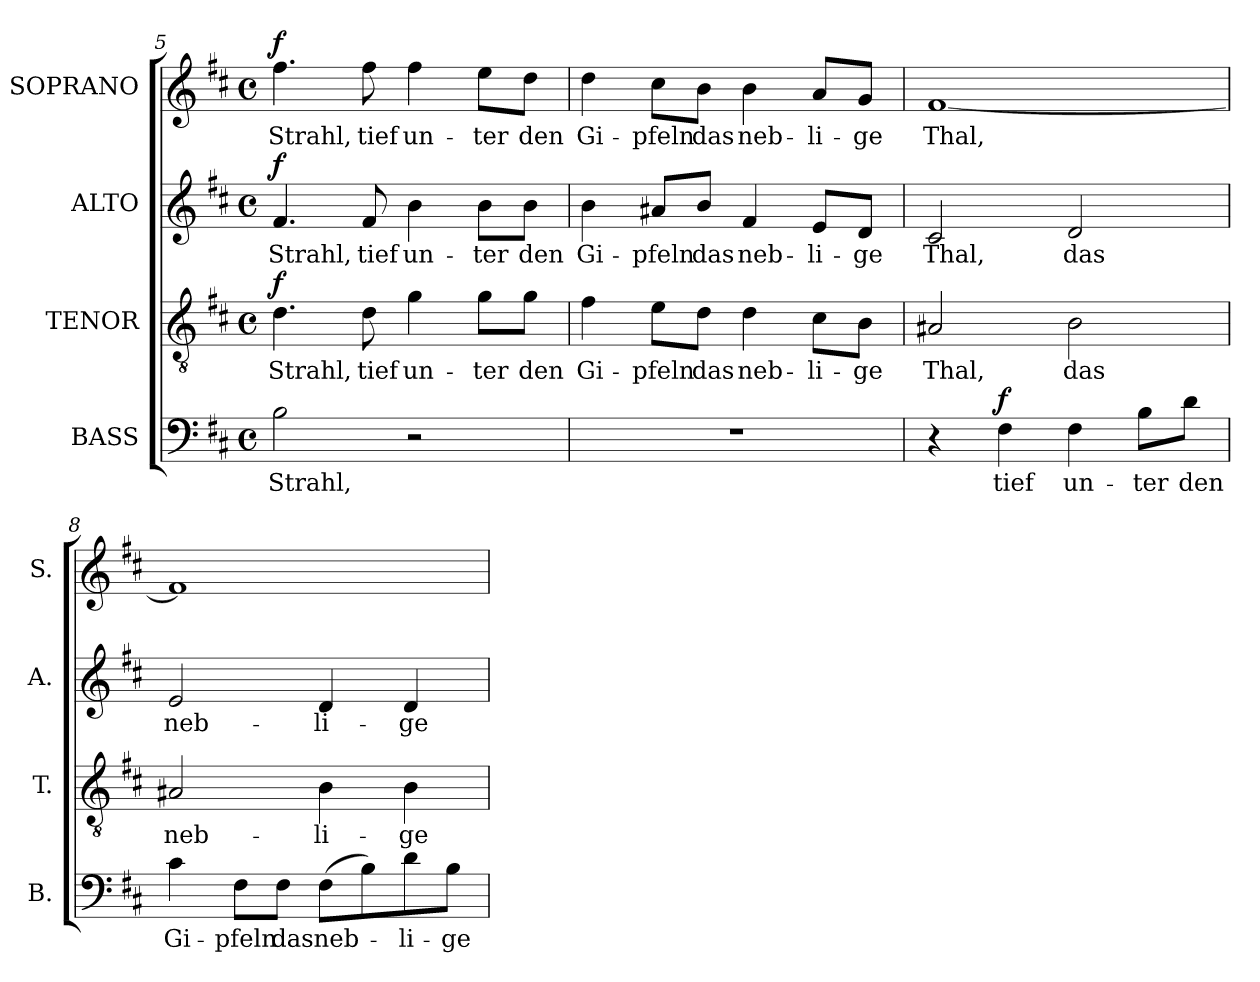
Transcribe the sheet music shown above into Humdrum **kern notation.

**kern	**text	**dynam	**kern	**text	**dynam	**kern	**text	**dynam	**kern	**text	**dynam
*part4	*part4	*part4	*part3	*part3	*part3	*part2	*part2	*part2	*part1	*part1	*part1
*staff4	*staff4	*staff4	*staff3	*staff3	*staff3	*staff2	*staff2	*staff2	*staff1	*staff1	*staff1
*I"BASS	*	*	*I"TENOR	*	*	*I"ALTO	*	*	*I"SOPRANO	*	*
*I'B.	*	*	*I'T.	*	*	*I'A.	*	*	*I'S.	*	*
*clefF4	*	*	*clefGv2	*	*	*clefG2	*	*	*clefG2	*	*
*	*	*	*ITrd7c12	*	*	*	*	*	*	*	*
*k[f#c#]	*	*	*k[f#c#]	*	*	*k[f#c#]	*	*	*k[f#c#]	*	*
*b:	*	*	*b:	*	*	*b:	*	*	*b:	*	*
*M4/4	*	*	*M4/4	*	*	*M4/4	*	*	*M4/4	*	*
*met(c)	*	*	*met(c)	*	*	*met(c)	*	*	*met(c)	*	*
=5	=5	=5	=5	=5	=5	=5	=5	=5	=5	=5	=5
!	!LO:LY:b:color=#000000	!	!	!	!	!	!	!	!	!	!
!	!	!	!	!LO:LY:b:color=#000000	!	!	!	!	!	!	!
!	!	!	!	!	!	!	!LO:LY:b:color=#000000	!	!	!	!
!	!	!	!	!	!	!	!	!	!	!LO:LY:b:color=#000000	!
2Bi\	Strahl,	.	4.Di\	Strahl,	f	4.f#i/	Strahl,	f	4.ff#i\	Strahl,	f
!	!	!	!	!LO:LY:b:color=#000000	!	!	!	!	!	!	!
!	!	!	!	!	!	!	!LO:LY:b:color=#000000	!	!	!	!
!	!	!	!	!	!	!	!	!	!	!LO:LY:b:color=#000000	!
.	.	.	8Di\	tief	.	8f#i/	tief	.	8ff#i\	tief	.
!	!	!	!	!LO:LY:b:color=#000000	!	!	!	!	!	!	!
!	!	!	!	!	!	!	!LO:LY:b:color=#000000	!	!	!	!
!	!	!	!	!	!	!	!	!	!	!LO:LY:b:color=#000000	!
2r	.	.	4Gi\	un-	.	4bi\	un-	.	4ff#i\	un-	.
!	!	!	!	!LO:LY:b:color=#000000	!	!	!	!	!	!	!
!	!	!	!	!	!	!	!LO:LY:b:color=#000000	!	!	!	!
!	!	!	!	!	!	!	!	!	!	!LO:LY:b:color=#000000	!
.	.	.	8Gi\L	-ter	.	8bi\L	-ter	.	8eei\L	-ter	.
!	!	!	!	!LO:LY:b:color=#000000	!	!	!	!	!	!	!
!	!	!	!	!	!	!	!LO:LY:b:color=#000000	!	!	!	!
!	!	!	!	!	!	!	!	!	!	!LO:LY:b:color=#000000	!
.	.	.	8Gi\J	den	.	8bi\J	den	.	8ddi\J	den	.
=6	=6	=6	=6	=6	=6	=6	=6	=6	=6	=6	=6
!	!	!	!	!LO:LY:b:color=#000000	!	!	!	!	!	!	!
!	!	!	!	!	!	!	!LO:LY:b:color=#000000	!	!	!	!
!	!	!	!	!	!	!	!	!	!	!LO:LY:b:color=#000000	!
1r	.	.	4F#i\	Gi-	.	4bi\	Gi-	.	4ddi\	Gi-	.
!	!	!	!	!LO:LY:b:color=#000000	!	!	!	!	!	!	!
!	!	!	!	!	!	!	!LO:LY:b:color=#000000	!	!	!	!
!	!	!	!	!	!	!	!	!	!	!LO:LY:b:color=#000000	!
.	.	.	8Ei\L	-pfeln	.	8a#Xi/L	-pfeln	.	8cc#i\L	-pfeln	.
!	!	!	!	!LO:LY:b:color=#000000	!	!	!	!	!	!	!
!	!	!	!	!	!	!	!LO:LY:b:color=#000000	!	!	!	!
!	!	!	!	!	!	!	!	!	!	!LO:LY:b:color=#000000	!
.	.	.	8Di\J	das	.	8bi/J	das	.	8bi\J	das	.
!	!	!	!	!LO:LY:b:color=#000000	!	!	!	!	!	!	!
!	!	!	!	!	!	!	!LO:LY:b:color=#000000	!	!	!	!
!	!	!	!	!	!	!	!	!	!	!LO:LY:b:color=#000000	!
.	.	.	4Di\	neb-	.	4f#i/	neb-	.	4bi\	neb-	.
!	!	!	!	!LO:LY:b:color=#000000	!	!	!	!	!	!	!
!	!	!	!	!	!	!	!LO:LY:b:color=#000000	!	!	!	!
!	!	!	!	!	!	!	!	!	!	!LO:LY:b:color=#000000	!
.	.	.	8C#i\L	-li-	.	8ei/L	-li-	.	8ai/L	-li-	.
!	!	!	!	!LO:LY:b:color=#000000	!	!	!	!	!	!	!
!	!	!	!	!	!	!	!LO:LY:b:color=#000000	!	!	!	!
!	!	!	!	!	!	!	!	!	!	!LO:LY:b:color=#000000	!
.	.	.	8BBi\J	-ge	.	8di/J	-ge	.	8gi/J	-ge	.
=7	=7	=7	=7	=7	=7	=7	=7	=7	=7	=7	=7
!	!	!	!	!LO:LY:b:color=#000000	!	!	!	!	!	!	!
!	!	!	!	!	!	!	!LO:LY:b:color=#000000	!	!	!	!
!	!	!	!	!	!	!	!	!	!	!LO:LY:b:color=#000000	!
4r	.	.	2AA#Xi/	Thal,	.	2c#i/	Thal,	.	[<1f#i	Thal,	.
!	!LO:LY:b:color=#000000	!	!	!	!	!	!	!	!	!	!
4F#i\	tief	f	.	.	.	.	.	.	.	.	.
!	!LO:LY:b:color=#000000	!	!	!	!	!	!	!	!	!	!
!	!	!	!	!LO:LY:b:color=#000000	!	!	!	!	!	!	!
!	!	!	!	!	!	!	!LO:LY:b:color=#000000	!	!	!	!
4F#i\	un-	.	2BBi\	das	.	2di/	das	.	.	.	.
!	!LO:LY:b:color=#000000	!	!	!	!	!	!	!	!	!	!
8Bi\L	-ter	.	.	.	.	.	.	.	.	.	.
!	!LO:LY:b:color=#000000	!	!	!	!	!	!	!	!	!	!
8di\J	den	.	.	.	.	.	.	.	.	.	.
!!LO:PB:g=z
=8	=8	=8	=8	=8	=8	=8	=8	=8	=8	=8	=8
!	!LO:LY:b:color=#000000	!	!	!	!	!	!	!	!	!	!
!	!	!	!	!LO:LY:b:color=#000000	!	!	!	!	!	!	!
!	!	!	!	!	!	!	!LO:LY:b:color=#000000	!	!	!	!
4c#i\	Gi-	.	2AA#Xi/	neb-	.	2ei/	neb-	.	1f#i]	.	.
!	!LO:LY:b:color=#000000	!	!	!	!	!	!	!	!	!	!
8F#i\L	-pfeln	.	.	.	.	.	.	.	.	.	.
!	!LO:LY:b:color=#000000	!	!	!	!	!	!	!	!	!	!
8F#i\J	das	.	.	.	.	.	.	.	.	.	.
!	!LO:LY:b:color=#000000	!	!	!	!	!	!	!	!	!	!
!	!	!	!	!LO:LY:b:color=#000000	!	!	!	!	!	!	!
!	!	!	!	!	!	!	!LO:LY:b:color=#000000	!	!	!	!
(8F#i\L	neb-	.	4BBi\	-li-	.	4di/	-li-	.	.	.	.
8Bi\)	.	.	.	.	.	.	.	.	.	.	.
!	!LO:LY:b:color=#000000	!	!	!	!	!	!	!	!	!	!
!	!	!	!	!LO:LY:b:color=#000000	!	!	!	!	!	!	!
!	!	!	!	!	!	!	!LO:LY:b:color=#000000	!	!	!	!
8di\	-li-	.	4BBi\	-ge	.	4di/	-ge	.	.	.	.
!	!LO:LY:b:color=#000000	!	!	!	!	!	!	!	!	!	!
8Bi\J	-ge	.	.	.	.	.	.	.	.	.	.
=	=	=	=	=	=	=	=	=	=	=	=
*-	*-	*-	*-	*-	*-	*-	*-	*-	*-	*-	*-
